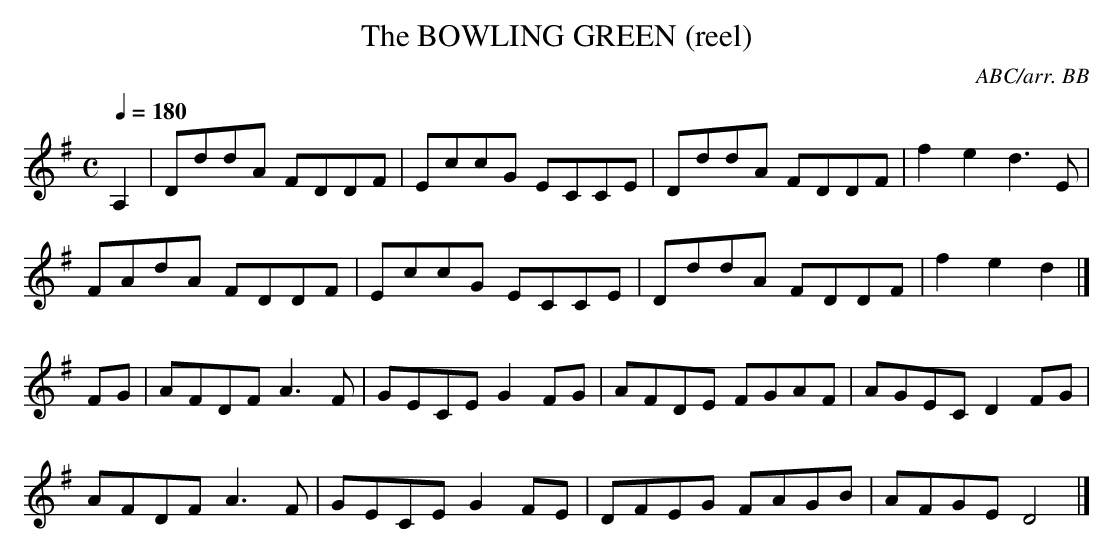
X:1
T:BOWLING GREEN (reel), The
C:ABC/arr. BB
Q:1/4=180
M:C
K:Dmix % transposed from C
A,2|DddA FDDF|EccG ECCE|DddA FDDF|f2 e2 d3E|
FAdA FDDF|EccG ECCE|DddA FDDF|f2 e2 d2|]
FG|AFDF A3F|GECE G2 FG|AFDE FGAF|AGEC D2 FG|
AFDF A3F|GECE G2 FE|DFEG FAGB|AFGE D4|]
